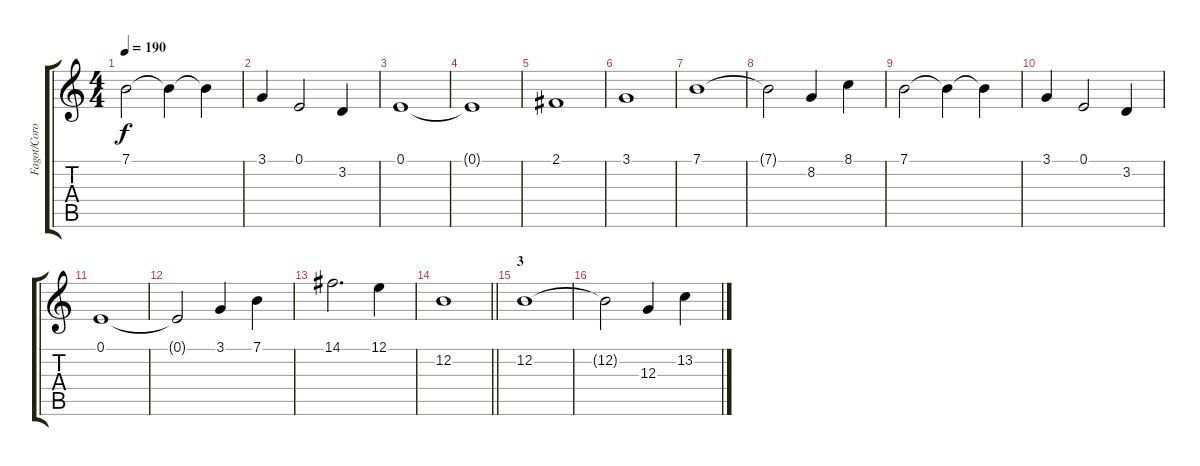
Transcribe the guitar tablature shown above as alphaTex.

\track ("Fagot/Coro" "Fagot/Coro") {instrument clarinet}
\staff {score tabs}
\tuning (E4 B3 G3 D3 A2 E2) {hide}
\ts (4 4)
\tempo 190
\clef g2
\ks c
7.1.2{dy f} 7.1{t}.4 7.1{t}.4 |
3.1.4 0.1.2 3.2.4 |
0.1.1 |
0.1{t}.1 |
2.1.1 |
3.1.1 |
7.1.1 |
7.1{t}.2 8.2.4 8.1.4 |
7.1.2 7.1{t}.4 7.1{t}.4 |
3.1.4 0.1.2 3.2.4 |
0.1.1 |
0.1{t}.2 3.1.4 7.1.4 |
14.1.2{d} 12.1.4 |
\barLineRight lightlight
12.2.1 |
\section ("" "3 ")
12.2.1 |
12.2{t}.2 12.3.4 13.2.4
